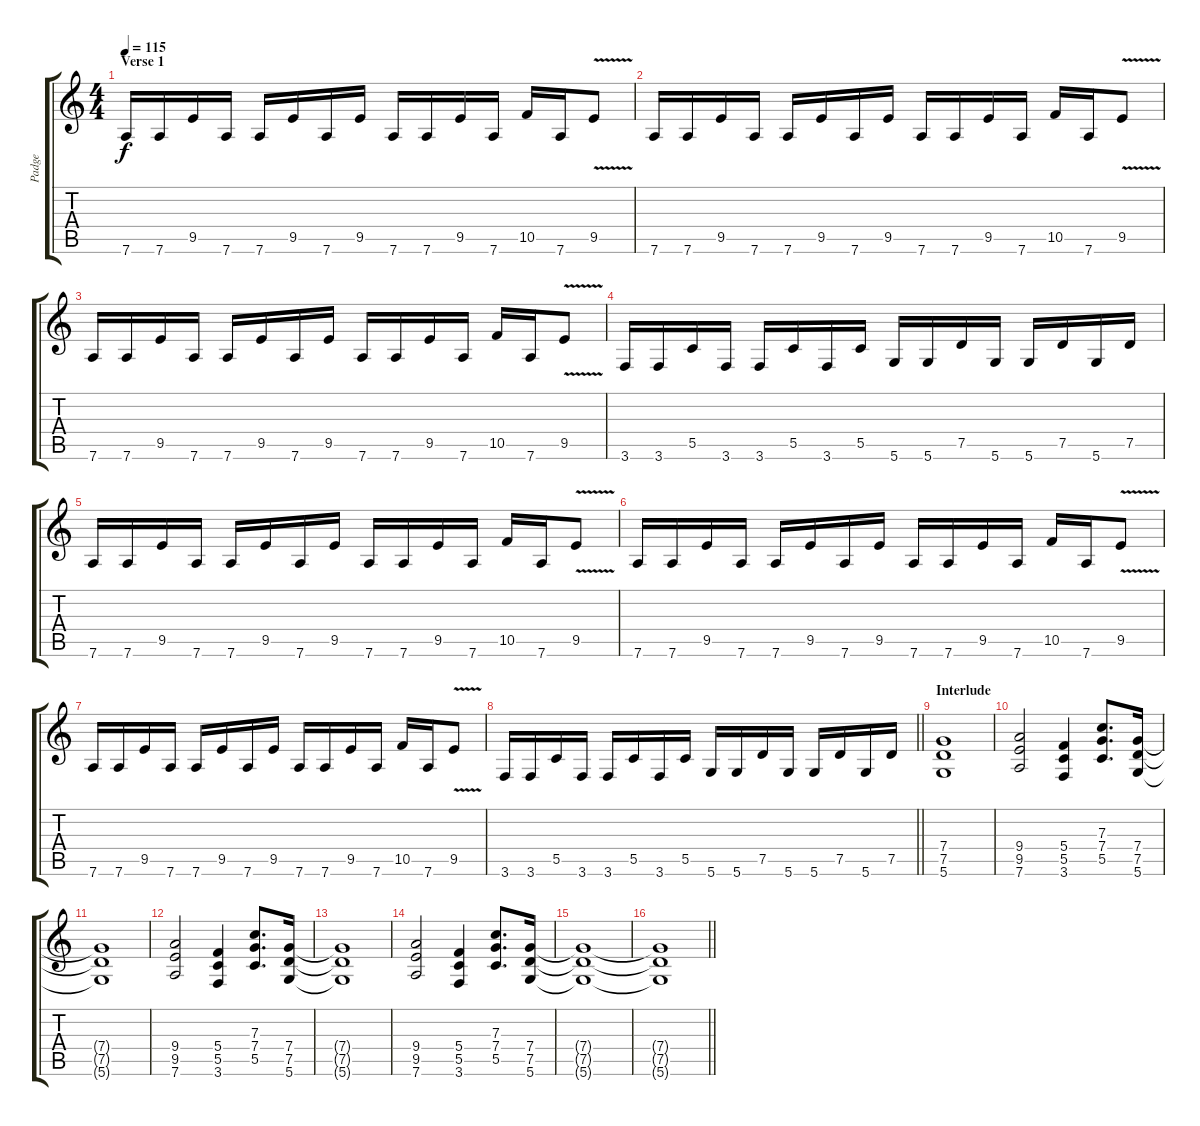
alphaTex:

\track ("Padge" "Padge") {instrument distortionguitar}
\staff {score tabs}
\tuning (D4 A3 F3 C3 G2 D2) {hide}
\ts (4 4)
\section ("" "Verse 1")
\tempo 115
\clef g2
\ks c
7.6.16{dy f volume 13 balance 0} 7.6.16 9.5.16 7.6.16 7.6.16 9.5.16 7.6.16 9.5.16 7.6.16 7.6.16 9.5.16 7.6.16 10.5.16 7.6.16 9.5{v}.8 |
7.6.16 7.6.16 9.5.16 7.6.16 7.6.16 9.5.16 7.6.16 9.5.16 7.6.16 7.6.16 9.5.16 7.6.16 10.5.16 7.6.16 9.5{v}.8 |
7.6.16 7.6.16 9.5.16 7.6.16 7.6.16 9.5.16 7.6.16 9.5.16 7.6.16 7.6.16 9.5.16 7.6.16 10.5.16 7.6.16 9.5{v}.8 |
3.6.16 3.6.16 5.5.16 3.6.16 3.6.16 5.5.16 3.6.16 5.5.16 5.6.16 5.6.16 7.5.16 5.6.16 5.6.16 7.5.16 5.6.16 7.5.16 |
7.6.16 7.6.16 9.5.16 7.6.16 7.6.16 9.5.16 7.6.16 9.5.16 7.6.16 7.6.16 9.5.16 7.6.16 10.5.16 7.6.16 9.5{v}.8 |
7.6.16 7.6.16 9.5.16 7.6.16 7.6.16 9.5.16 7.6.16 9.5.16 7.6.16 7.6.16 9.5.16 7.6.16 10.5.16 7.6.16 9.5{v}.8 |
7.6.16 7.6.16 9.5.16 7.6.16 7.6.16 9.5.16 7.6.16 9.5.16 7.6.16 7.6.16 9.5.16 7.6.16 10.5.16 7.6.16 9.5{v}.8 |
\barLineRight lightlight
3.6.16 3.6.16 5.5.16 3.6.16 3.6.16 5.5.16 3.6.16 5.5.16 5.6.16 5.6.16 7.5.16 5.6.16 5.6.16 7.5.16 5.6.16 7.5.16 |
\section ("" "Interlude")
(7.4 7.5 5.6).1 |
(9.4 9.5 7.6).2 (5.4 5.5 3.6).4 (7.3 7.4 5.5).8{d} (7.4 7.5 5.6).16 |
(7.4{t} 7.5{t} 5.6{t}).1 |
(9.4 9.5 7.6).2 (5.4 5.5 3.6).4 (7.3 7.4 5.5).8{d} (7.4 7.5 5.6).16 |
(7.4{t} 7.5{t} 5.6{t}).1 |
(9.4 9.5 7.6).2 (5.4 5.5 3.6).4 (7.3 7.4 5.5).8{d} (7.4 7.5 5.6).16 |
(7.4{t} 7.5{t} 5.6{t}).1 |
\barLineRight lightlight
(7.4{t} 7.5{t} 5.6{t}).1
